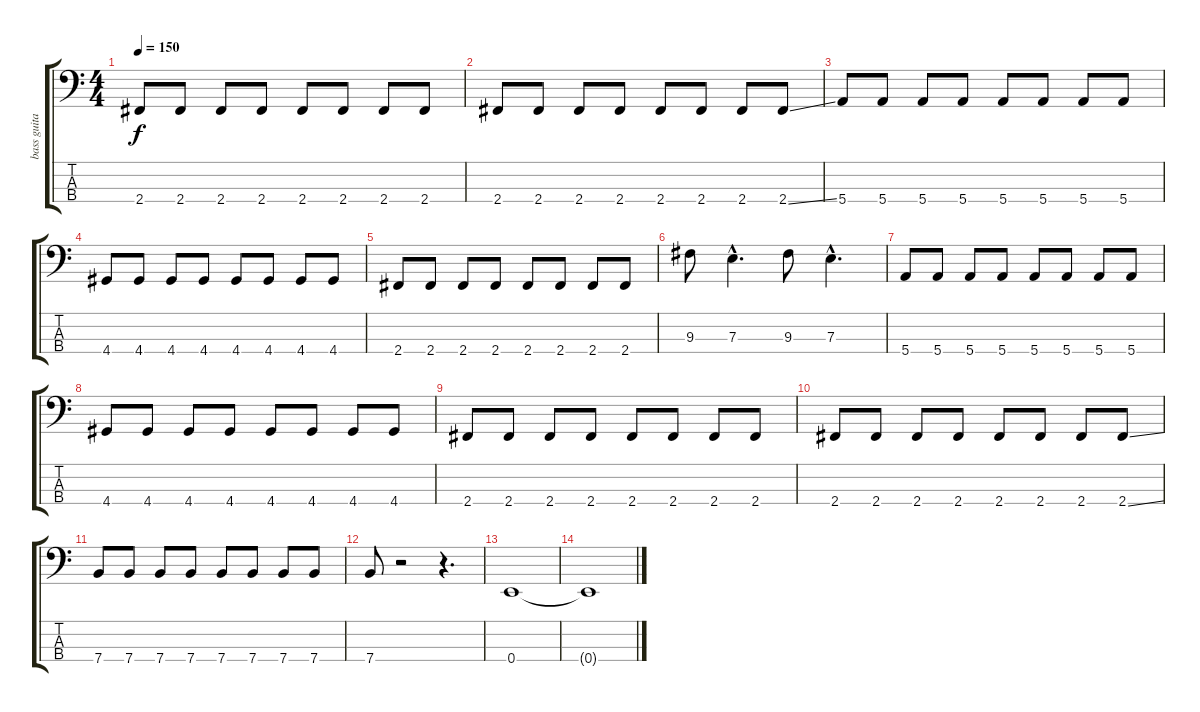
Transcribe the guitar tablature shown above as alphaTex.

\track ("bass guitar" "bass guita") {instrument acousticguitarnylon}
\staff {score tabs}
\tuning (G2 D2 A1 E1) {hide}
\ts (4 4)
\tempo 150
\clef f4
\ks c
2.4.8{dy f} 2.4.8 2.4.8 2.4.8 2.4.8 2.4.8 2.4.8 2.4.8 |
2.4.8 2.4.8 2.4.8 2.4.8 2.4.8 2.4.8 2.4.8 2.4{ss}.8 |
5.4.8 5.4.8 5.4.8 5.4.8 5.4.8 5.4.8 5.4.8 5.4.8 |
4.4.8 4.4.8 4.4.8 4.4.8 4.4.8 4.4.8 4.4.8 4.4.8 |
2.4.8 2.4.8 2.4.8 2.4.8 2.4.8 2.4.8 2.4.8 2.4.8 |
9.3.8 7.3{hac}.4{d} 9.3.8 7.3{hac}.4{d} |
5.4.8 5.4.8 5.4.8 5.4.8 5.4.8 5.4.8 5.4.8 5.4.8 |
4.4.8 4.4.8 4.4.8 4.4.8 4.4.8 4.4.8 4.4.8 4.4.8 |
2.4.8 2.4.8 2.4.8 2.4.8 2.4.8 2.4.8 2.4.8 2.4.8 |
2.4.8 2.4.8 2.4.8 2.4.8 2.4.8 2.4.8 2.4.8 2.4{ss}.8 |
7.4.8 7.4.8 7.4.8 7.4.8 7.4.8 7.4.8 7.4.8 7.4.8 |
7.4.8 r.2 r.4{d} |
0.4.1 |
0.4{t}.1
